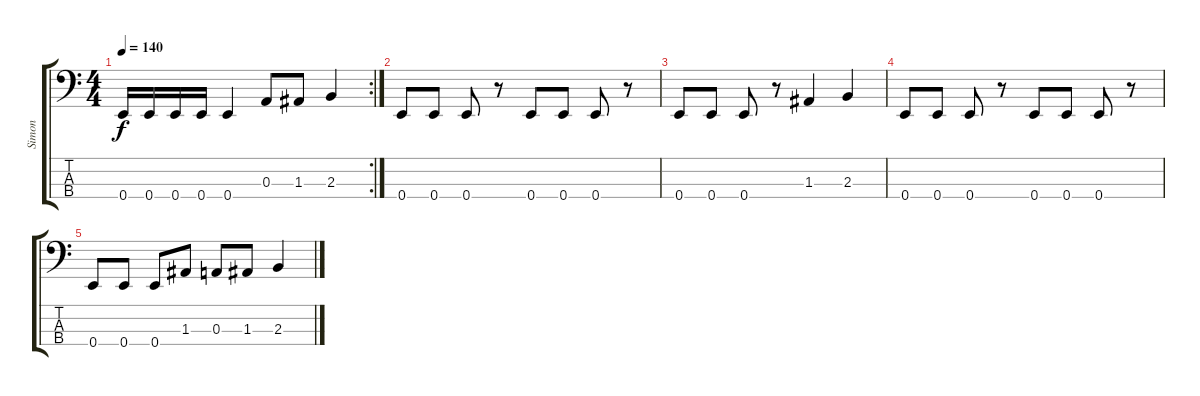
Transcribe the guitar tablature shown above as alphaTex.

\track ("Simon" "Simon") {instrument electricbasspick}
\staff {score tabs}
\tuning (G2 D2 A1 E1) {hide}
\rc 2
\ts (4 4)
\tempo 140
\clef f4
\ks c
0.4.16{dy f} 0.4.16 0.4.16 0.4.16 0.4.4 0.3.8 1.3.8 2.3.4 |
0.4.8 0.4.8 0.4.8 r.8 0.4.8 0.4.8 0.4.8 r.8 |
0.4.8 0.4.8 0.4.8 r.8 1.3.4 2.3.4 |
0.4.8 0.4.8 0.4.8 r.8 0.4.8 0.4.8 0.4.8 r.8 |
0.4.8 0.4.8 0.4.8 1.3.8 0.3.8 1.3.8 2.3.4
